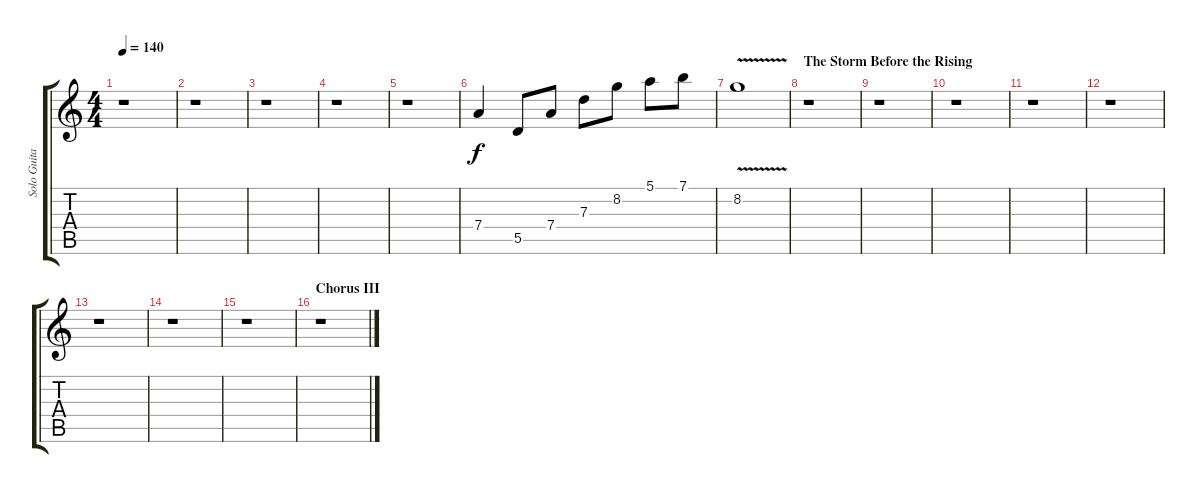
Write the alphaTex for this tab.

\track ("Solo Guitar" "Solo Guita") {instrument overdrivenguitar}
\staff {score tabs}
\tuning (E4 B3 G3 D3 A2 E2) {hide}
\ts (4 4)
\tempo 140
\clef g2
\ks c
r.1{dy f} |
r.1 |
r.1 |
r.1 |
r.1 |
7.4.4{volume 10 instrument overdrivenguitar} 5.5.8 7.4.8 7.3.8 8.2.8 5.1.8 7.1.8 |
8.2{v}.1 |
\section ("" "The Storm Before the Rising")
r.1 |
r.1 |
r.1 |
r.1 |
r.1 |
r.1 |
r.1 |
r.1 |
\section ("" "Chorus III")
r.1
